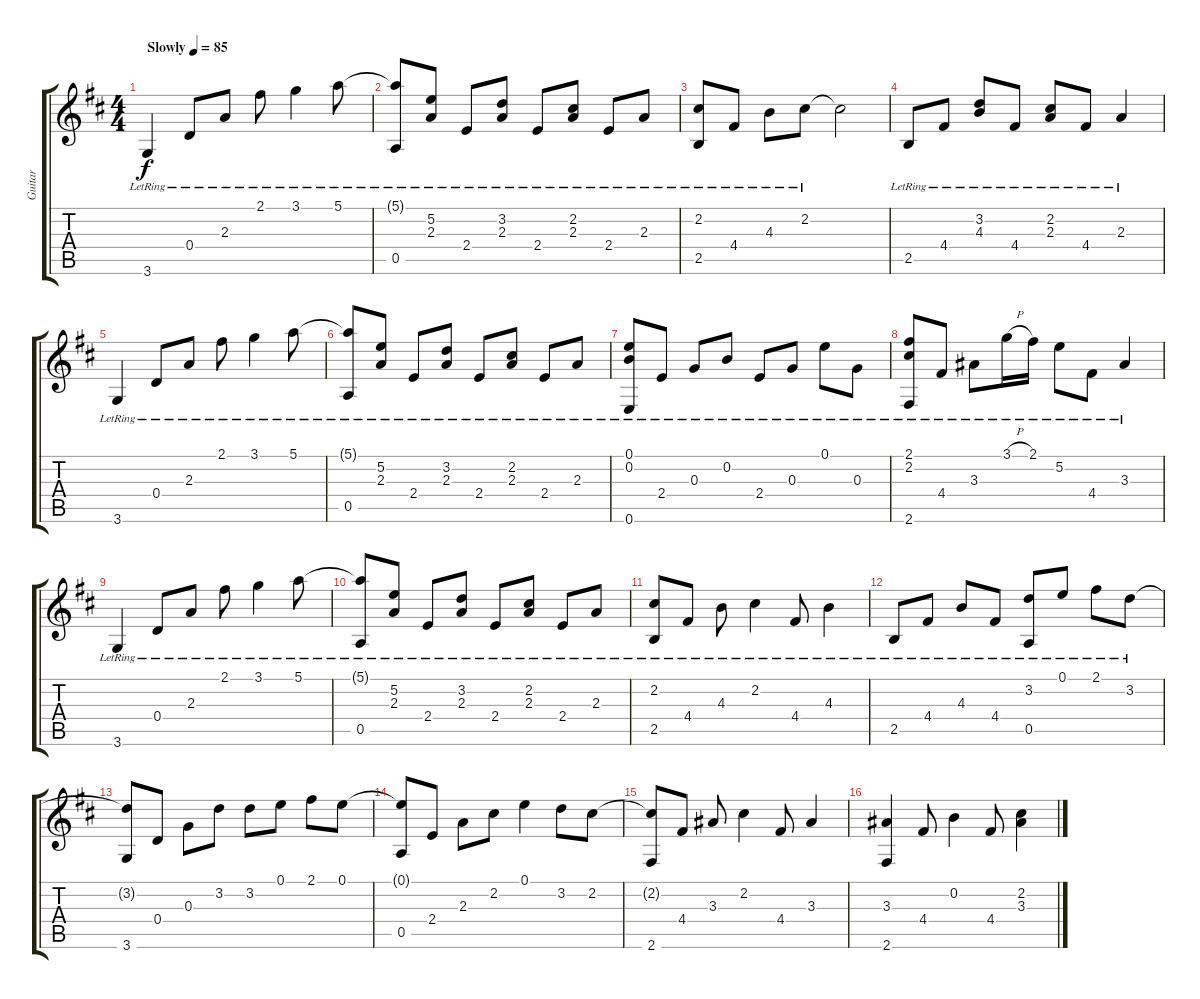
\track ("Guitar" "Guitar") {instrument acousticguitarnylon}
\staff {score tabs}
\tuning (E4 B3 G3 D3 A2 E2) {hide}
\ts (4 4)
\tempo (85 "Slowly")
\clef g2
\ks d
3.6{lr}.4{dy f instrument acousticguitarnylon} 0.4{lr}.8 2.3{lr}.8 2.1{lr}.8 3.1{lr}.4 5.1{lr}.8 |
(5.1{t} 0.5{lr}).8 (5.2{lr} 2.3{lr}).8 2.4{lr}.8 (3.2{lr} 2.3{lr}).8 2.4{lr}.8 (2.2{lr} 2.3{lr}).8 2.4{lr}.8 2.3{lr}.8 |
(2.2{lr} 2.5{lr}).8 4.4{lr}.8 4.3{lr}.8 2.2{lr}.8 2.2{t}.2 |
2.5{lr}.8 4.4{lr}.8 (3.2{lr} 4.3{lr}).8 4.4{lr}.8 (2.2{lr} 2.3{lr}).8 4.4{lr}.8 2.3{lr}.4 |
3.6{lr}.4 0.4{lr}.8 2.3{lr}.8 2.1{lr}.8 3.1{lr}.4 5.1{lr}.8 |
(5.1{t} 0.5{lr}).8 (5.2{lr} 2.3{lr}).8 2.4{lr}.8 (3.2{lr} 2.3{lr}).8 2.4{lr}.8 (2.2{lr} 2.3{lr}).8 2.4{lr}.8 2.3{lr}.8 |
(0.1{lr} 0.2{lr} 0.6{lr}).8 2.4{lr}.8 0.3{lr}.8 0.2{lr}.8 2.4{lr}.8 0.3{lr}.8 0.1{lr}.8 0.3{lr}.8 |
(2.1{lr} 2.2{lr} 2.6{lr}).8 4.4{lr}.8 3.3{lr}.8 3.1{h lr}.16 2.1{lr}.16 5.2{lr}.8 4.4{lr}.8 3.3{lr}.4 |
3.6{lr}.4 0.4{lr}.8 2.3{lr}.8 2.1{lr}.8 3.1{lr}.4 5.1{lr}.8 |
(5.1{t} 0.5{lr}).8 (5.2{lr} 2.3{lr}).8 2.4{lr}.8 (3.2{lr} 2.3{lr}).8 2.4{lr}.8 (2.2{lr} 2.3{lr}).8 2.4{lr}.8 2.3{lr}.8 |
(2.2{lr} 2.5{lr}).8 4.4{lr}.8 4.3{lr}.8 2.2{lr}.4 4.4{lr}.8 4.3{lr}.4 |
2.5{lr}.8 4.4{lr}.8 4.3{lr}.8 4.4{lr}.8 (3.2{lr} 0.5{lr}).8 0.1{lr}.8 2.1{lr}.8 3.2{lr}.8 |
(3.2{t} 3.6).8 0.4.8 0.3.8 3.2.8 3.2.8 0.1.8 2.1.8 0.1.8 |
(0.1{t} 0.5).8 2.4.8 2.3.8 2.2.8 0.1.4 3.2.8 2.2.8 |
(2.2{t} 2.6).8 4.4.8 3.3.8 2.2.4 4.4.8 3.3.4 |
(3.3 2.6).4 4.4.8 0.2.4 4.4.8 (2.2 3.3).4
